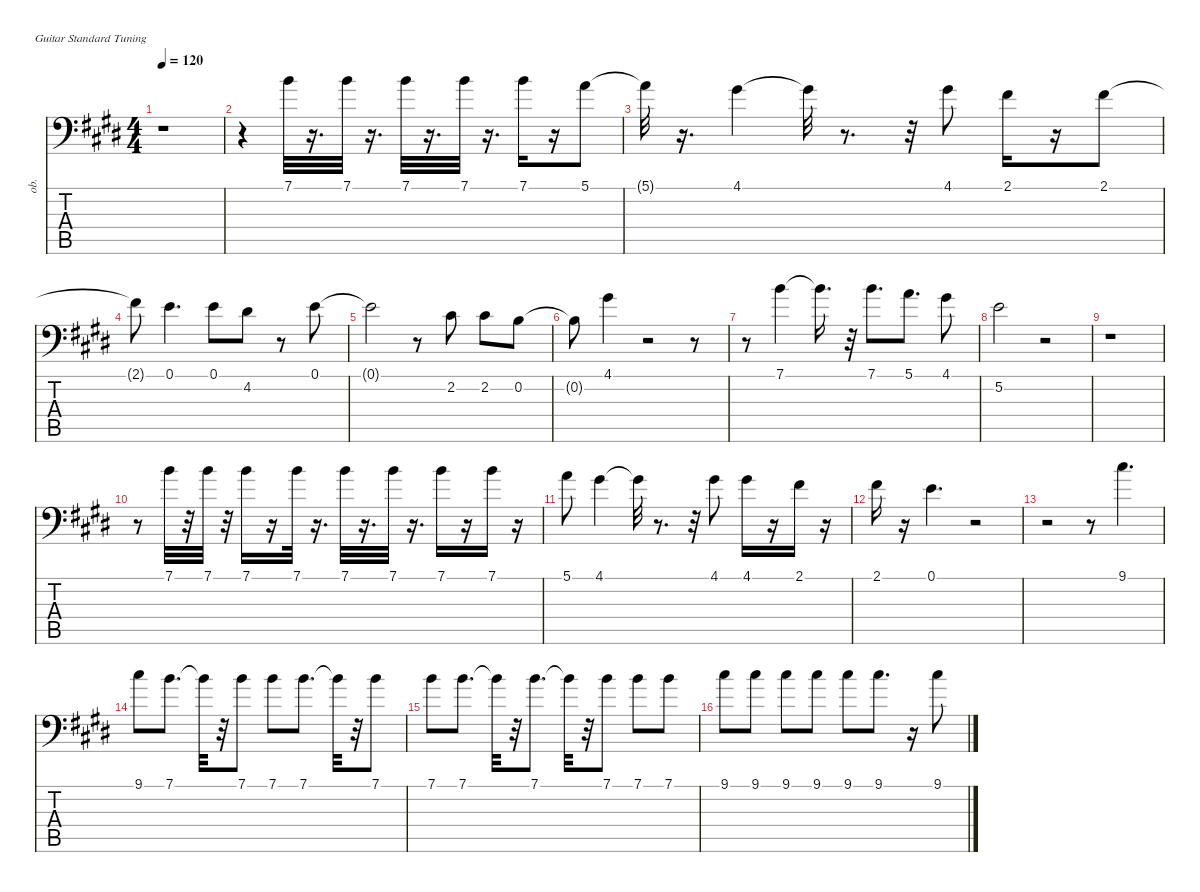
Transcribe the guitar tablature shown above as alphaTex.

\defaultSystemsLayout 4
\hideDynamics
\bracketExtendMode nobrackets
\track ("Vocal" "ob.") {instrument oboe}
\staff {score tabs}
\tuning (E4 B3 G3 D3 A2 E2)
\ts (4 4)
\tempo 120
\clef f4
\ks e
r.1{dy f beam Down} |
r.4{beam Down} 7.1{acc forcenatural}.32{beam Down} r.16{d beam Down} 7.1{acc forcenatural}.32{beam Down} r.16{d beam Down} 7.1{acc forcenatural}.32{beam Down} r.16{d beam Down} 7.1{acc forcenatural}.32{beam Down} r.16{d beam Down} 7.1{acc forcenatural}.16{dy mf beam Down} r.16{beam Down} 5.1{acc forcenatural}.8{dy f beam Down} |
5.1{t acc forcenatural}.32{beam Down} r.16{d beam Down} 4.1{acc #}.4{dy mf beam Down} 4.1{t acc #}.32{dy f beam Down} r.8{d beam Down} r.32{beam Down} 4.1{acc #}.8{beam Down} 2.1{acc #}.16{beam Down} r.16{beam Down} 2.1{acc #}.8{dy mf beam Down} |
2.1{t acc #}.8{dy f beam Down} 0.1{acc forcenatural}.4{d beam Down} 0.1{acc forcenatural}.8{beam Down} 4.2{acc #}.8{beam Down} r.8{beam Down} 0.1{acc forcenatural}.8{beam Down} |
0.1{t acc forcenatural}.2{beam Down} r.8{beam Down} 2.2{acc #}.8{beam Down} 2.2{acc #}.8{beam Down} 0.2{acc forcenatural}.8{beam Down} |
0.2{t acc forcenatural}.8{beam Down} 4.1{acc #}.4{beam Down} r.2{beam Down} r.8{beam Down} |
r.8{beam Down} 7.1{acc forcenatural}.4{beam Down} 7.1{t acc forcenatural}.16{d beam Down} r.32{beam Down} 7.1{acc forcenatural}.8{d beam Down} 5.1{acc forcenatural}.8{d beam Down} 4.1{acc #}.8{dy mf beam Down} |
5.2{acc forcenatural}.2{beam Down} r.2{beam Down} |
r.1{beam Down} |
r.8{beam Down} 7.1{acc forcenatural}.32{dy f beam Down} r.32{beam Down} 7.1{acc forcenatural}.32{beam Down} r.32{beam Down} 7.1{acc forcenatural}.16{beam Down} r.16{beam Down} 7.1{acc forcenatural}.32{dy mf beam Down} r.16{d beam Down} 7.1{acc forcenatural}.32{dy f beam Down} r.16{d beam Down} 7.1{acc forcenatural}.32{beam Down} r.16{d beam Down} 7.1{acc forcenatural}.16{beam Down} r.16{beam Down} 7.1{acc forcenatural}.16{beam Down} r.16{beam Down} |
5.1{acc forcenatural}.8{beam Down} 4.1{acc #}.4{beam Down} 4.1{t acc #}.32{beam Down} r.8{d beam Down} r.32{beam Down} 4.1{acc #}.8{beam Down} 4.1{acc #}.16{beam Down} r.16{beam Down} 2.1{acc #}.16{beam Down} r.16{beam Down} |
2.1{acc #}.16{beam Down} r.16{beam Down} 0.1{acc forcenatural}.4{d beam Down} r.2{beam Down} |
r.2{beam Down} r.8{beam Down} 9.1{acc #}.4{d beam Down} |
9.1{acc #}.8{beam Down} 7.1{acc forcenatural}.8{d beam Down} 7.1{t acc forcenatural}.32{beam Down} r.32{beam Down} 7.1{acc forcenatural}.8{beam Down} 7.1{acc forcenatural}.8{beam Down} 7.1{acc forcenatural}.8{d beam Down} 7.1{t acc forcenatural}.32{beam Down} r.32{beam Down} 7.1{acc forcenatural}.8{beam Down} |
7.1{acc forcenatural}.8{beam Down} 7.1{acc forcenatural}.8{d beam Down} 7.1{t acc forcenatural}.32{beam Down} r.32{beam Down} 7.1{acc forcenatural}.8{d beam Down} 7.1{t acc forcenatural}.32{beam Down} r.32{beam Down} 7.1{acc forcenatural}.8{dy mf beam Down} 7.1{acc forcenatural}.8{dy f beam Down} 7.1{acc forcenatural}.8{beam Down} |
9.1{acc #}.8{beam Down} 9.1{acc #}.8{beam Down} 9.1{acc #}.8{beam Down} 9.1{acc #}.8{beam Down} 9.1{acc #}.8{beam Down} 9.1{acc #}.8{d beam Down} r.16{beam Down} 9.1{acc #}.8{beam Down}
